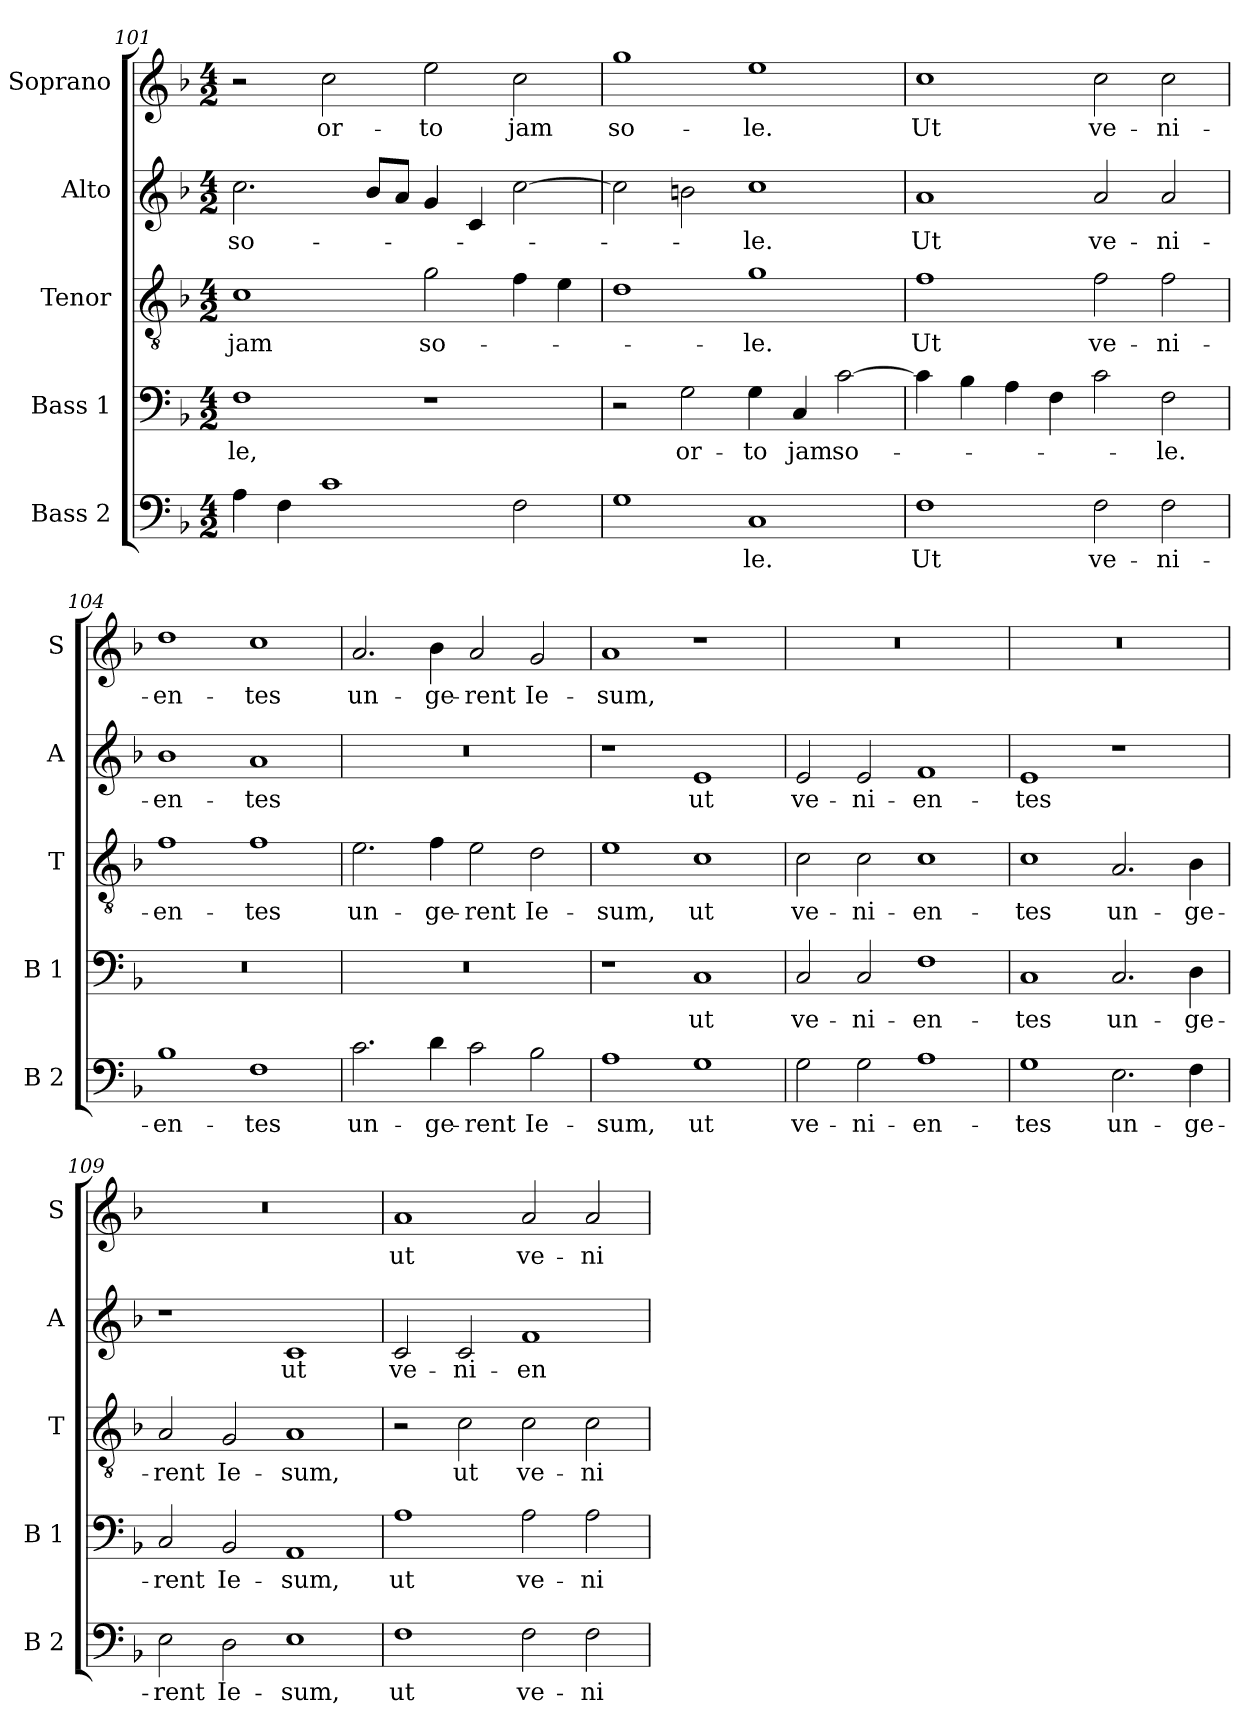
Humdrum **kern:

**kern	**text	**kern	**text	**kern	**text	**kern	**text	**kern	**text
*part5	*part5	*part4	*part4	*part3	*part3	*part2	*part2	*part1	*part1
*staff5	*staff5	*staff4	*staff4	*staff3	*staff3	*staff2	*staff2	*staff1	*staff1
*I"Bass 2	*	*I"Bass 1	*	*I"Tenor	*	*I"Alto	*	*I"Soprano	*
*I'B 2	*	*I'B 1	*	*I'T	*	*I'A	*	*I'S	*
*clefF4	*	*clefF4	*	*clefGv2	*	*clefG2	*	*clefG2	*
*k[b-]	*	*k[b-]	*	*k[b-]	*	*k[b-]	*	*k[b-]	*
*F:	*	*F:	*	*F:	*	*F:	*	*F:	*
*M4/2	*	*M4/2	*	*M4/2	*	*M4/2	*	*M4/2	*
=101	=101	=101	=101	=101	=101	=101	=101	=101	=101
!	!	!	!LO:LY:b	!	!LO:LY:b	!	!LO:LY:b	!	!
4A\	.	1F	-le,	1c	jam	2.cc\	so-	2r	.
4F\	.	.	.	.	.	.	.	.	.
!	!	!	!	!	!	!	!	!	!LO:LY:b
1c	.	.	.	.	.	.	.	2cc\	or-
.	.	.	.	.	.	8b-/L	.	.	.
.	.	.	.	.	.	8a/J	.	.	.
!	!	!	!	!	!LO:LY:b	!	!	!	!LO:LY:b
.	.	1r	.	2g\	so-	4g/	.	2ee\	-to
.	.	.	.	.	.	4c/	.	.	.
!	!	!	!	!	!	!	!	!	!LO:LY:b
2F\	.	.	.	4f\	.	[2cc\	.	2cc\	jam
.	.	.	.	4e\	.	.	.	.	.
=102	=102	=102	=102	=102	=102	=102	=102	=102	=102
!	!	!	!	!	!	!	!	!	!LO:LY:b
1G	.	2r	.	1d	.	2cc\]	.	1gg	so-
!	!	!	!LO:LY:b	!	!	!	!	!	!
.	.	2G\	or-	.	.	2bn\	.	.	.
!	!LO:LY:b	!	!LO:LY:b	!	!LO:LY:b	!	!LO:LY:b	!	!LO:LY:b
1C	-le.	4G\	-to	1g	-le.	1cc	-le.	1ee	-le.
!	!	!	!LO:LY:b	!	!	!	!	!	!
.	.	4C/	jam	.	.	.	.	.	.
!	!	!	!LO:LY:b	!	!	!	!	!	!
.	.	[2c\	so-	.	.	.	.	.	.
!!LO:PB:g=z
=103	=103	=103	=103	=103	=103	=103	=103	=103	=103
!	!LO:LY:b	!	!	!	!LO:LY:b	!	!LO:LY:b	!	!LO:LY:b
1F	Ut	4c\]	.	1f	Ut	1a	Ut	1cc	Ut
.	.	4B-\	.	.	.	.	.	.	.
.	.	4A\	.	.	.	.	.	.	.
.	.	4F\	.	.	.	.	.	.	.
!	!LO:LY:b	!	!	!	!LO:LY:b	!	!LO:LY:b	!	!LO:LY:b
2F\	ve-	2c\	.	2f\	ve-	2a/	ve-	2cc\	ve-
!	!LO:LY:b	!	!LO:LY:b	!	!LO:LY:b	!	!LO:LY:b	!	!LO:LY:b
2F\	-ni-	2F\	-le.	2f\	-ni-	2a/	-ni-	2cc\	-ni-
=104	=104	=104	=104	=104	=104	=104	=104	=104	=104
!	!LO:LY:b	!	!	!	!LO:LY:b	!	!LO:LY:b	!	!LO:LY:b
1B-	-en-	0r	.	1f	-en-	1b-	-en-	1dd	-en-
!	!LO:LY:b	!	!	!	!LO:LY:b	!	!LO:LY:b	!	!LO:LY:b
1F	-tes	.	.	1f	-tes	1a	-tes	1cc	-tes
=105	=105	=105	=105	=105	=105	=105	=105	=105	=105
!	!LO:LY:b	!	!	!	!LO:LY:b	!	!	!	!LO:LY:b
2.c\	un-	0r	.	2.e\	un-	0r	.	2.a/	un-
!	!LO:LY:b	!	!	!	!LO:LY:b	!	!	!	!LO:LY:b
4d\	-ge-	.	.	4f\	-ge-	.	.	4b-\	-ge-
!	!LO:LY:b	!	!	!	!LO:LY:b	!	!	!	!LO:LY:b
2c\	-rent	.	.	2e\	-rent	.	.	2a/	-rent
!	!LO:LY:b	!	!	!	!LO:LY:b	!	!	!	!LO:LY:b
2B-\	Ie-	.	.	2d\	Ie-	.	.	2g/	Ie-
=106	=106	=106	=106	=106	=106	=106	=106	=106	=106
!	!LO:LY:b	!	!LO:LY:b	!	!LO:LY:b	!	!	!	!LO:LY:b
1A	sum,	1r	sum,	1e	-sum,	1r	.	1a	-sum,
!	!LO:LY:b	!	!LO:LY:b	!	!LO:LY:b	!	!LO:LY:b	!	!
1G	ut	1C	ut	1c	ut	1e	ut	1r	.
=107	=107	=107	=107	=107	=107	=107	=107	=107	=107
!	!LO:LY:b	!	!LO:LY:b	!	!LO:LY:b	!	!LO:LY:b	!	!
2G\	ve-	2C/	ve-	2c\	ve-	2e/	ve-	0r	.
!	!LO:LY:b	!	!LO:LY:b	!	!LO:LY:b	!	!LO:LY:b	!	!
2G\	-ni-	2C/	-ni-	2c\	-ni-	2e/	-ni-	.	.
!	!LO:LY:b	!	!LO:LY:b	!	!LO:LY:b	!	!LO:LY:b	!	!
1A	-en-	1F	-en-	1c	-en-	1f	-en-	.	.
=108	=108	=108	=108	=108	=108	=108	=108	=108	=108
!	!LO:LY:b	!	!LO:LY:b	!	!LO:LY:b	!	!LO:LY:b	!	!
1G	-tes	1C	-tes	1c	-tes	1e	-tes	0r	.
!	!LO:LY:b	!	!LO:LY:b	!	!LO:LY:b	!	!	!	!
2.E\	un-	2.C/	un-	2.A/	un-	1r	.	.	.
!	!LO:LY:b	!	!LO:LY:b	!	!LO:LY:b	!	!	!	!
4F\	-ge-	4D\	-ge-	4B-\	-ge-	.	.	.	.
!!LO:LB:g=z
=109	=109	=109	=109	=109	=109	=109	=109	=109	=109
!	!LO:LY:b	!	!LO:LY:b	!	!LO:LY:b	!	!	!	!
2E\	-rent	2C/	-rent	2A/	-rent	1r	.	0r	.
!	!LO:LY:b	!	!LO:LY:b	!	!LO:LY:b	!	!	!	!
2D\	Ie-	2BB-/	Ie-	2G/	Ie-	.	.	.	.
!	!LO:LY:b	!	!LO:LY:b	!	!LO:LY:b	!	!LO:LY:b	!	!
1E	-sum,	1AA	-sum,	1A	-sum,	1c	ut	.	.
=110	=110	=110	=110	=110	=110	=110	=110	=110	=110
!	!LO:LY:b	!	!LO:LY:b	!	!	!	!LO:LY:b	!	!LO:LY:b
1F	ut	1A	ut	2r	.	2c/	ve-	1a	ut
!	!	!	!	!	!LO:LY:b	!	!LO:LY:b	!	!
.	.	.	.	2c\	ut	2c/	-ni-	.	.
!	!LO:LY:b	!	!LO:LY:b	!	!LO:LY:b	!	!LO:LY:b	!	!LO:LY:b
2F\	ve-	2A\	ve-	2c\	ve-	1f	-en-	2a/	ve-
!	!LO:LY:b	!	!LO:LY:b	!	!LO:LY:b	!	!	!	!LO:LY:b
2F\	-ni-	2A\	-ni-	2c\	-ni-	.	.	2a/	-ni-
=	=	=	=	=	=	=	=	=	=
*-	*-	*-	*-	*-	*-	*-	*-	*-	*-
